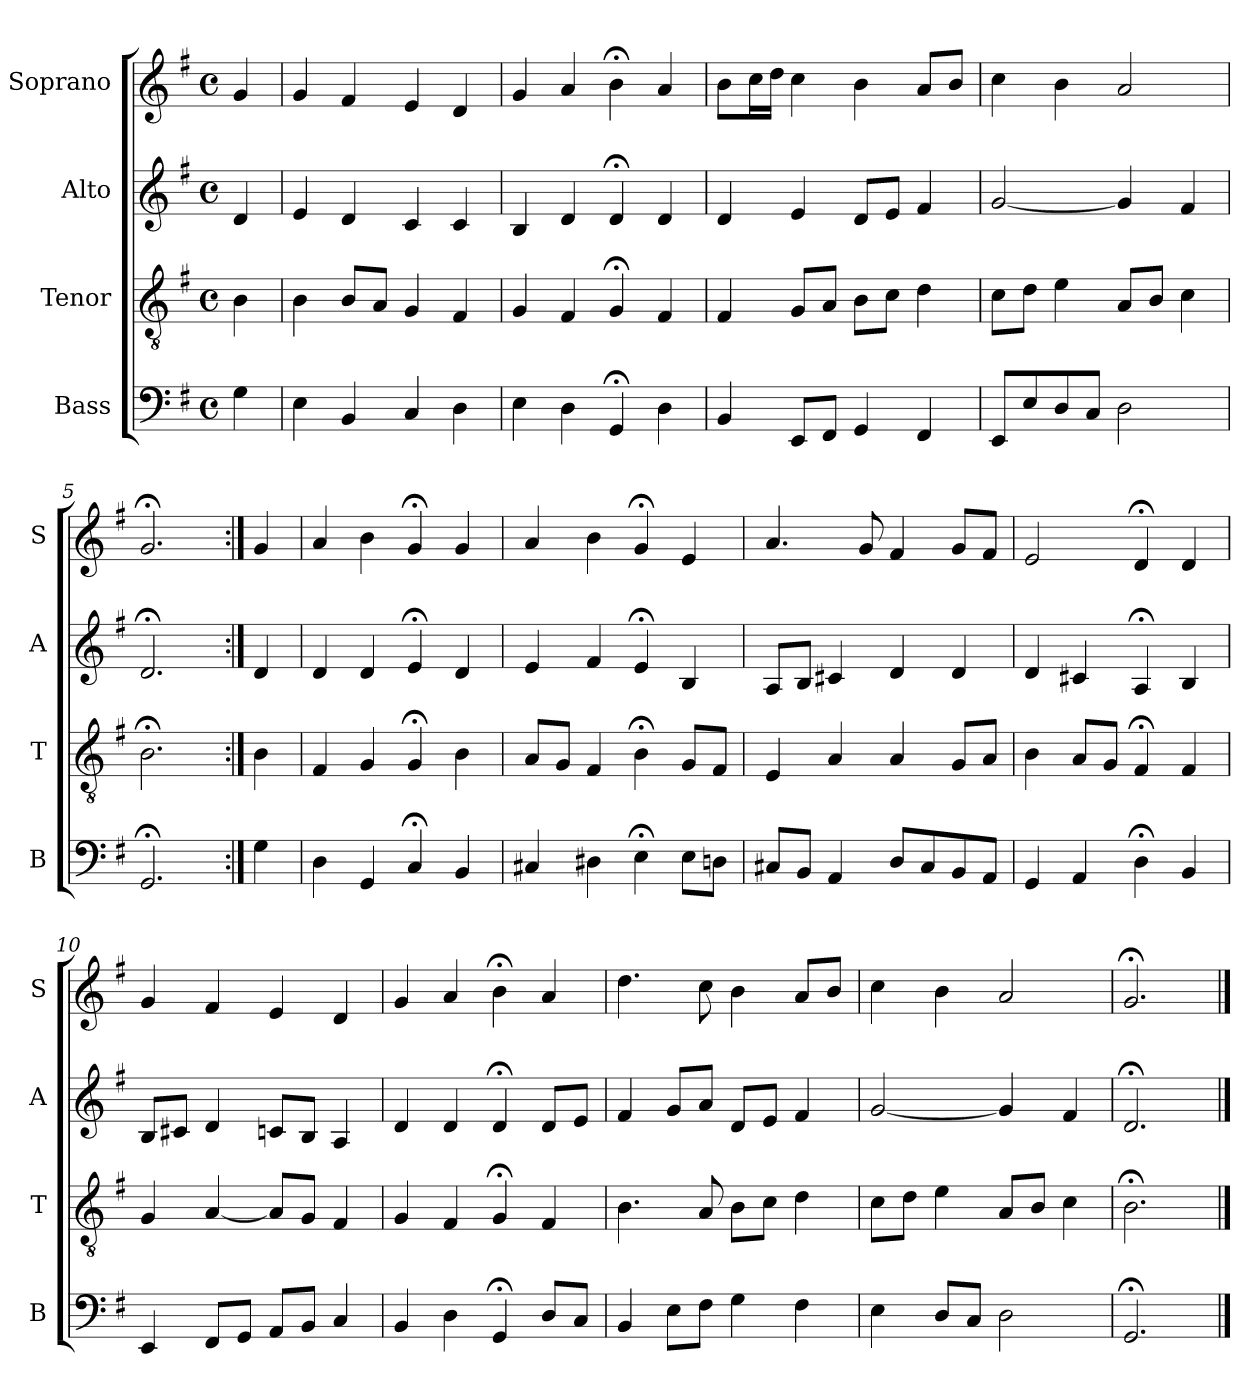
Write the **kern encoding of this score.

**kern	**kern	**kern	**kern
*part4	*part3	*part2	*part1
*staff4	*staff3	*staff2	*staff1
*I"Bass	*I"Tenor	*I"Alto	*I"Soprano
*I'B	*I'T	*I'A	*I'S
*clefF4	*clefGv2	*clefG2	*clefG2
*k[f#]	*k[f#]	*k[f#]	*k[f#]
*G:	*G:	*G:	*G:
*M4/4	*M4/4	*M4/4	*M4/4
*met(c)	*met(c)	*met(c)	*met(c)
*MM100	*MM100	*MM100	*MM100
=	=	=	=
4G	4B	4d	4g
=1	=1	=1	=1
4E	4B	4e	4g
4BB	8BL	4d	4f#
.	8AJ	.	.
4C	4G	4c	4e
4D	4F#	4c	4d
=2	=2	=2	=2
4E	4G	4Bi	4gi
4D	4F#	4di	4ai
4GG;<	4G;<	4d;<	4b;<
4D	4F#	4d	4a
=3	=3	=3	=3
4BB	4F#	4d	8bL
.	.	.	16ccL
.	.	.	16ddJJ
8EEL	8GL	4e	4cc
8FF#J	8AJ	.	.
4GG	8BL	8dL	4b
.	8cJ	8eJ	.
4FF#	4d	4f#	8aL
.	.	.	8bJ
=4	=4	=4	=4
8EEL	8cL	[2g	4cc
8E	8dJ	.	.
8D	4e	.	4b
8CJ	.	.	.
2D	8AL	4g]	2a
.	8BJ	.	.
.	4c	4f#	.
=5	=5	=5	=5
2.GG;<	2.B;<	2.d;<	2.g;<
=:|!	=:|!	=:|!	=:|!
4G	4B	4d	4g
=6	=6	=6	=6
4D	4F#	4d	4a
4GG	4G	4d	4b
4C;<	4G;<	4e;<	4g;<
4BB	4B	4d	4g
=7	=7	=7	=7
4C#X	8AL	4e	4a
.	8GJ	.	.
4D#Xi	4F#i	4f#	4b
4E;<i	4B;<i	4e;<	4g;<
8EL	8GL	4B	4e
8DnJ	8F#J	.	.
=8	=8	=8	=8
8C#XL	4E	8AL	4.a
8BBJ	.	8BJ	.
4AA	4A	4c#X	.
.	.	.	8g
8DL	4A	4d	4f#
8C#	.	.	.
8BB	8GL	4d	8gL
8AAJ	8AJ	.	8f#J
=9	=9	=9	=9
4GG	4B	4d	2e
4AA	8AL	4c#X	.
.	8GJ	.	.
4D;<	4F#;<	4A;<	4d;<
4BB	4F#	4B	4d
=10	=10	=10	=10
4EE	4G	8BL	4g
.	.	8c#XJ	.
8FF#L	[4A	4d	4f#
8GGJ	.	.	.
8AAL	8AL]	8cnL	4e
8BBJ	8GJ	8BJ	.
4C	4F#i	4Ai	4d
=11	=11	=11	=11
4BB	4Gi	4di	4g
4D	4F#	4d	4a
4GG;<	4G;<	4d;<	4b;<
8DL	4F#	8dL	4a
8CJ	.	8eJ	.
=12	=12	=12	=12
4BB	4.B	4f#	4.dd
8EL	.	8gL	.
8F#J	8A	8aJ	8cc
4G	8BL	8dL	4b
.	8cJ	8eJ	.
4F#	4d	4f#	8aL
.	.	.	8bJ
=13	=13	=13	=13
4E	8cL	[2g	4cc
.	8dJ	.	.
8DL	4e	.	4b
8CJ	.	.	.
2D	8AL	4g]	2a
.	8BJ	.	.
.	4c	4f#	.
=14	=14	=14	=14
2.GG;<	2.B;<	2.d;<	2.g;<
==	==	==	==
*-	*-	*-	*-
